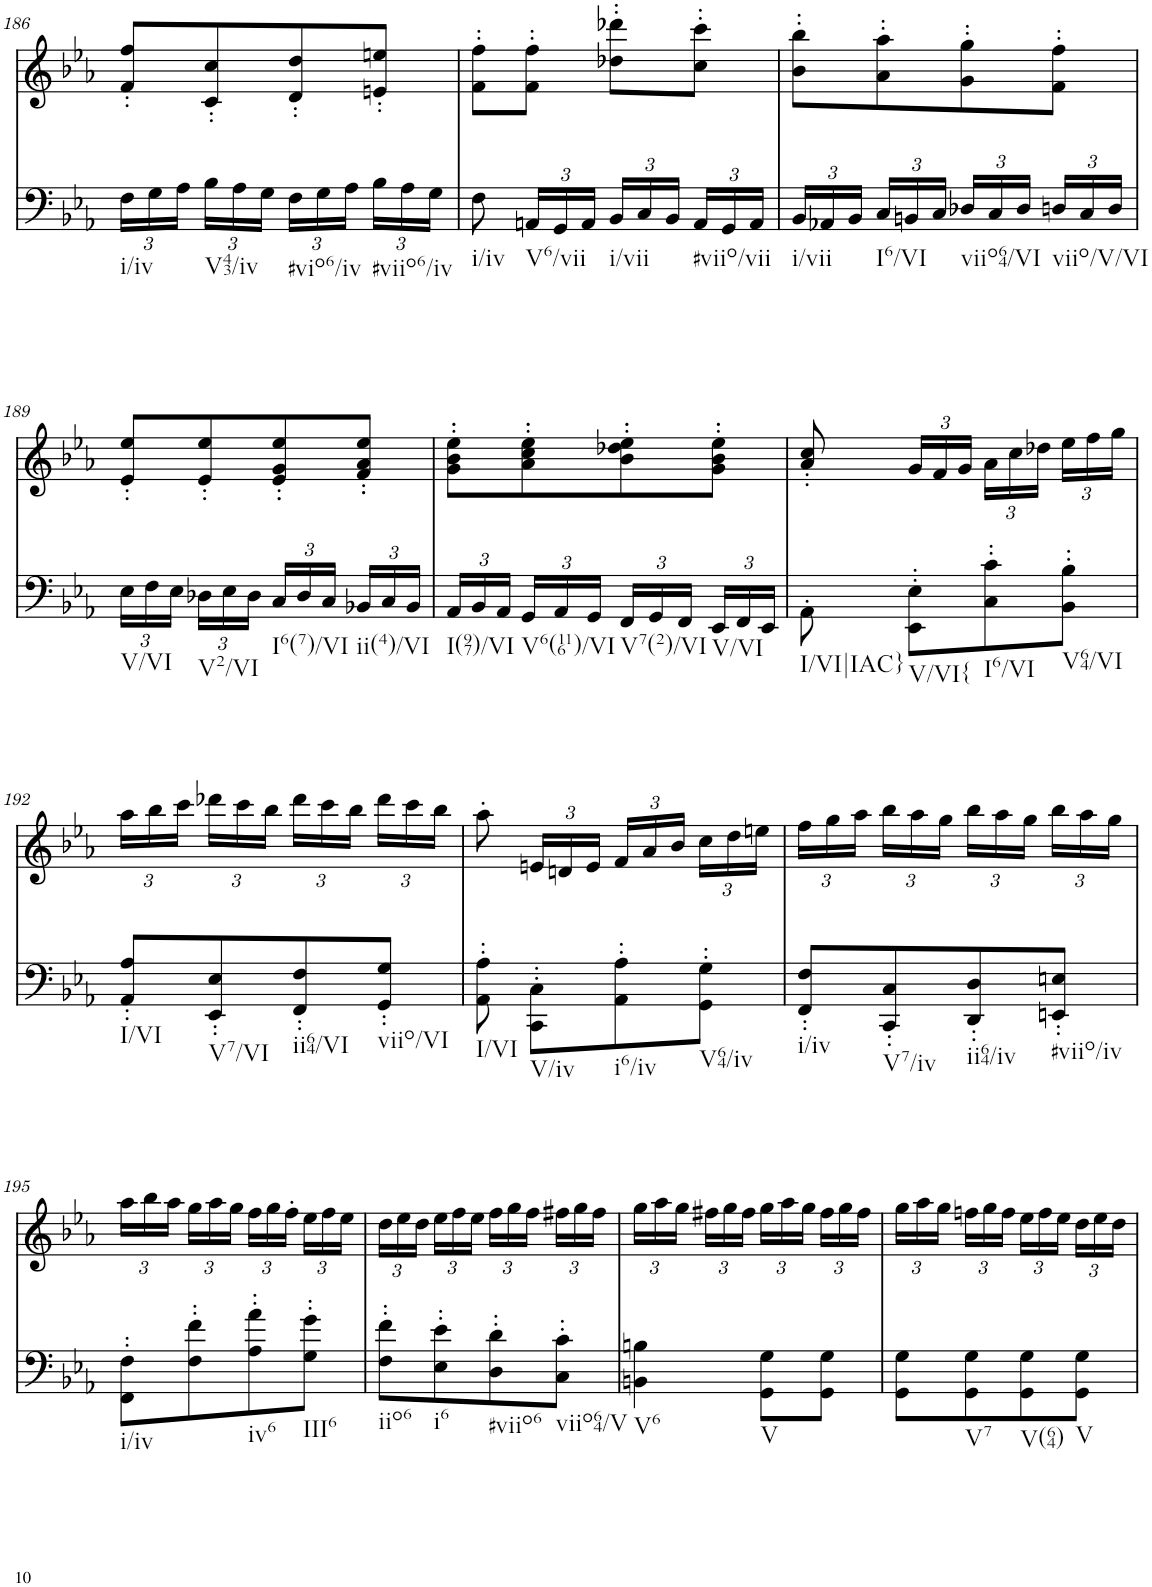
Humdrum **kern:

**kern	**kern
*part2	*part1
*staff2	*staff1
*I"piano	*I"piano
*I'Pno	*I'Pno
!!LO:PB:g=z
*clefF4	*clefG2
*k[b-e-a-]	*k[b-e-a-]
*c:	*c:
*M2/4	*M2/4
*Xbrackettup	*
=186	=186
!LO:TX:b:t=i/iv	!
24F\LL	8f/' 8ff/'L
24G\	.
24A-\JJ	.
!LO:TX:b:t=V43/iv	!
24B-\LL	8c/' 8cc/'
24A-\	.
24G\JJ	.
!LO:TX:b:t=#vio6/iv	!
24F\LL	8d/' 8dd/'
24G\	.
24A-\JJ	.
!LO:TX:b:t=#viio6/iv	!
24B-\LL	8en/' 8een/'J
24A-\	.
24G\JJ	.
=187	=187
!LO:TX:b:t=i/iv	!
8F\	8f\' 8ff\'L
!LO:TX:b:t=V6/vii	!
24AAn/LL	8f\' 8ff\'J
24GG/	.
24AA/JJ	.
!LO:TX:b:t=i/vii	!
24BB-/LL	8dd-X\' 8ddd-X\'L
24C/	.
24BB-/JJ	.
!LO:TX:b:t=#viio/vii	!
24AA/LL	8cc\' 8ccc\'J
24GG/	.
24AA/JJ	.
=188	=188
!LO:TX:b:t=i/vii	!
24BB-/LL	8b-\' 8bb-\'L
24AA-X/	.
24BB-/JJ	.
!LO:TX:b:t=I6/VI	!
24C/LL	8a-\' 8aa-\'
24BBn/	.
24C/JJ	.
!LO:TX:b:t=viio64/VI	!
24D-X/LL	8g\' 8gg\'
24C/	.
24D-/JJ	.
!LO:TX:b:t=viio/V/VI	!
24Dn/LL	8f\' 8ff\'J
24C/	.
24D/JJ	.
!!LO:LB:g=z
=189	=189
!LO:TX:b:t=V/VI	!
24E-\LL	8e-/' 8ee-/'L
24F\	.
24E-\JJ	.
!LO:TX:b:t=V2/VI	!
24D-X\LL	8e-/' 8ee-/'
24E-\	.
24D-\JJ	.
!LO:TX:b:t=I6(7)/VI	!
24C/LL	8e-/' 8g/' 8ee-/'
24D-/	.
24C/JJ	.
!LO:TX:b:t=ii(4)/VI	!
24BB-X/LL	8f/' 8a-/' 8ee-/'J
24C/	.
24BB-/JJ	.
=190	=190
!LO:TX:b:t=I(97)/VI	!
24AA-/LL	8g\' 8b-\' 8ee-\'L
24BB-/	.
24AA-/JJ	.
!LO:TX:b:t=V6(116)/VI	!
24GG/LL	8a-\' 8cc\' 8ee-\'
24AA-/	.
24GG/JJ	.
!LO:TX:b:t=V7(2)/VI	!
24FF/LL	8b-\' 8dd-X\' 8ee-\'
24GG/	.
24FF/JJ	.
!LO:TX:b:t=V/VI	!
24EE-/LL	8g\' 8b-\' 8ee-\'J
24FF/	.
24EE-/JJ	.
=191	=191
!LO:TX:b:t=I/VI|IAC}	!
8AA-'\	8a-/' 8cc/'
*	*Xbrackettup
!LO:TX:b:t=V/VI{	!
8EE-\' 8E-\'L	24g/LL
.	24f/
.	24g/JJ
!LO:TX:b:t=I6/VI	!
8C\' 8c\'	24a-\LL
.	24cc\
.	24dd-X\JJ
!LO:TX:b:t=V64/VI	!
8BB-\' 8B-\'J	24ee-\LL
.	24ff\
.	24gg\JJ
!!LO:LB:g=z
=192	=192
!LO:TX:b:t=I/VI	!
8AA-/' 8A-/'L	24aa-\LL
.	24bb-\
.	24ccc\JJ
!LO:TX:b:t=V7/VI	!
8EE-/' 8E-/'	24ddd-X\LL
.	24ccc\
.	24bb-\JJ
!LO:TX:b:t=ii64/VI	!
8FF/' 8F/'	24ddd-\LL
.	24ccc\
.	24bb-\JJ
!LO:TX:b:t=viio/VI	!
8GG/' 8G/'J	24ddd-\LL
.	24ccc\
.	24bb-\JJ
=193	=193
!LO:TX:b:t=I/VI	!
8AA-\' 8A-\'	8aa-'\
!LO:TX:b:t=V/iv	!
8CC\' 8C\'L	24en/LL
.	24dn/
.	24e/JJ
!LO:TX:b:t=i6/iv	!
8AA-\' 8A-\'	24f/LL
.	24a-/
.	24b-/JJ
!LO:TX:b:t=V64/iv	!
8GG\' 8G\'J	24cc\LL
.	24dd\
.	24een\JJ
=194	=194
!LO:TX:b:t=i/iv	!
8FF/' 8F/'L	24ff\LL
.	24gg\
.	24aa-\JJ
!LO:TX:b:t=V7/iv	!
8CC/' 8C/'	24bb-\LL
.	24aa-\
.	24gg\JJ
!LO:TX:b:t=ii64/iv	!
8DD/' 8D/'	24bb-\LL
.	24aa-\
.	24gg\JJ
!LO:TX:b:t=#viio/iv	!
8EEn/' 8En/'J	24bb-\LL
.	24aa-\
.	24gg\JJ
!!LO:LB:g=z
=195	=195
!LO:TX:b:t=i/iv	!
8FF\' 8F\'L	24aa-\LL
.	24bb-\
.	24aa-\JJ
8F\' 8f\'	24gg\LL
.	24aa-\
.	24gg\JJ
!LO:TX:b:t=iv6	!
8A-\' 8a-\'	24ff\LL
.	24gg\
.	24ff'\JJ
!LO:TX:b:t=III6	!
8G\' 8g\'J	24ee-\LL
.	24ff\
.	24ee-\JJ
=196	=196
!LO:TX:b:t=iio6	!
8F\' 8f\'L	24dd\LL
.	24ee-\
.	24dd\JJ
!LO:TX:b:t=i6	!
8E-\' 8e-\'	24ee-\LL
.	24ff\
.	24ee-\JJ
!LO:TX:b:t=#viio6	!
8D\' 8d\'	24ff\LL
.	24gg\
.	24ff\JJ
!LO:TX:b:t=viio64/V	!
8C\' 8c\'J	24ff#X\LL
.	24gg\
.	24ff#\JJ
=197	=197
!LO:TX:b:t=V6	!
4BBn\ 4Bn\	24gg\LL
.	24aa-\
.	24gg\JJ
.	24ff#X\LL
.	24gg\
.	24ff#\JJ
!LO:TX:b:t=V	!
8GG\ 8G\L	24gg\LL
.	24aa-\
.	24gg\JJ
8GG\ 8G\J	24ff#\LL
.	24gg\
.	24ff#\JJ
=198	=198
8GG\ 8G\L	24gg\LL
.	24aa-\
.	24gg\JJ
!LO:TX:b:t=V7	!
8GG\ 8G\	24ffn\LL
.	24gg\
.	24ff\JJ
!LO:TX:b:t=V(64)	!
8GG\ 8G\	24ee-\LL
.	24ff\
.	24ee-\JJ
!LO:TX:b:t=V	!
8GG\ 8G\J	24dd\LL
.	24ee-\
.	24dd\JJ
=	=
*-	*-
